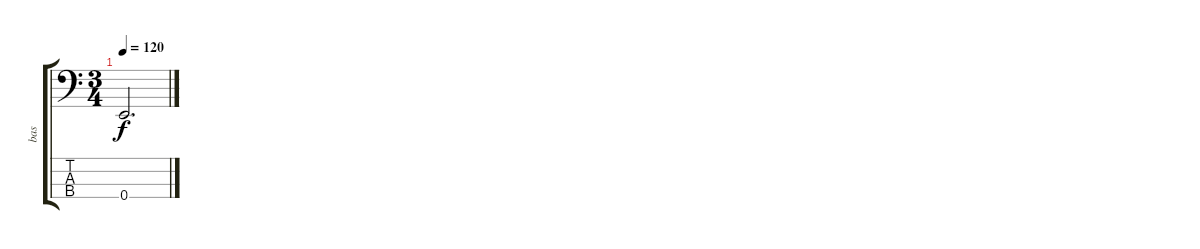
\track ("bas" "bas") {instrument electricbassfinger}
\staff {score tabs}
\tuning (G2 D2 A1 E1) {hide}
\ts (3 4)
\tempo 120
\clef f4
\ks c
0.4.2{d dy f}
